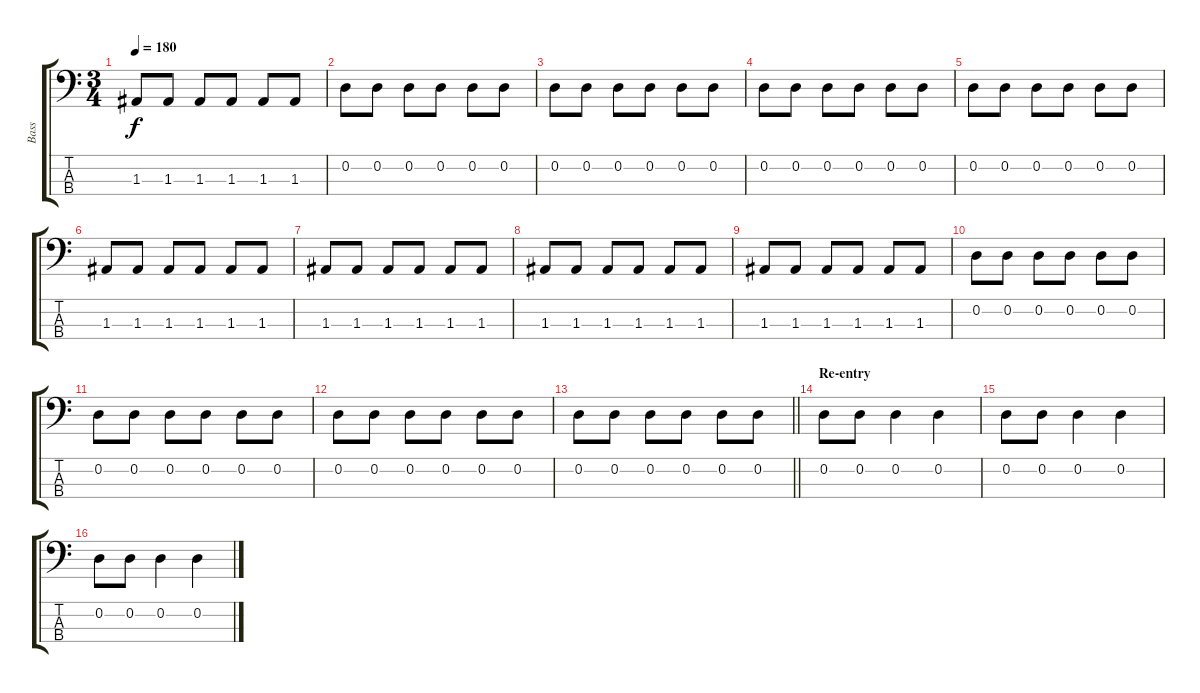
\track ("Bass" "Bass") {instrument electricbassfinger}
\staff {score tabs}
\tuning (G2 D2 A1 E1) {hide}
\ts (3 4)
\tempo 180
\clef f4
\ks c
1.3.8{dy f} 1.3.8 1.3.8 1.3.8 1.3.8 1.3.8 |
0.2.8 0.2.8 0.2.8 0.2.8 0.2.8 0.2.8 |
0.2.8 0.2.8 0.2.8 0.2.8 0.2.8 0.2.8 |
0.2.8 0.2.8 0.2.8 0.2.8 0.2.8 0.2.8 |
0.2.8 0.2.8 0.2.8 0.2.8 0.2.8 0.2.8 |
1.3.8 1.3.8 1.3.8 1.3.8 1.3.8 1.3.8 |
1.3.8 1.3.8 1.3.8 1.3.8 1.3.8 1.3.8 |
1.3.8 1.3.8 1.3.8 1.3.8 1.3.8 1.3.8 |
1.3.8 1.3.8 1.3.8 1.3.8 1.3.8 1.3.8 |
0.2.8 0.2.8 0.2.8 0.2.8 0.2.8 0.2.8 |
0.2.8 0.2.8 0.2.8 0.2.8 0.2.8 0.2.8 |
0.2.8 0.2.8 0.2.8 0.2.8 0.2.8 0.2.8 |
\barLineRight lightlight
0.2.8 0.2.8 0.2.8 0.2.8 0.2.8 0.2.8 |
\section ("" "Re-entry")
0.2.8 0.2.8 0.2.4 0.2.4 |
0.2.8 0.2.8 0.2.4 0.2.4 |
0.2.8 0.2.8 0.2.4 0.2.4
